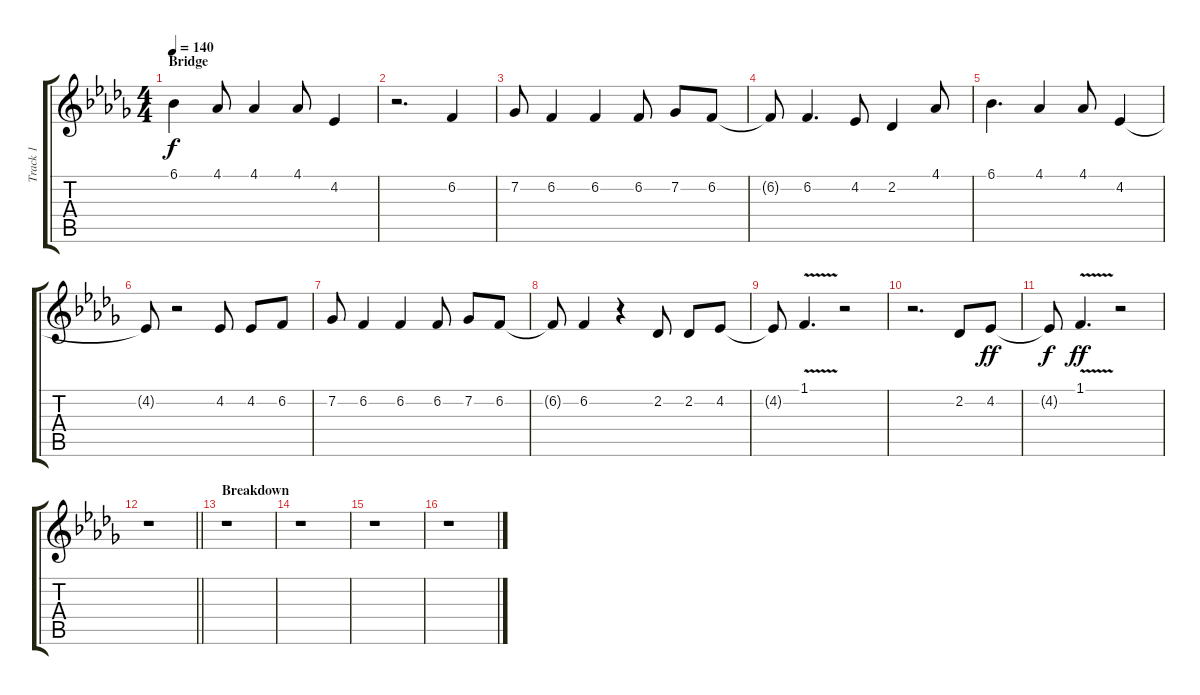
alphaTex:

\track ("Track 1" "Track 1") {instrument acousticgrandpiano}
\staff {score tabs}
\tuning (E4 B3 G3 D3 A2 E2) {hide}
\ts (4 4)
\section ("" "Bridge")
\tempo 140
\clef g2
\ks db
6.1.4{dy f} 4.1.8 4.1.4 4.1.8 4.2.4 |
r.2{d} 6.2.4 |
7.2.8 6.2.4 6.2.4 6.2.8 7.2.8 6.2.8 |
6.2{t}.8 6.2.4{d} 4.2.8 2.2.4 4.1.8 |
6.1.4{d} 4.1.4 4.1.8 4.2.4 |
4.2{t}.8 r.2 4.2.8 4.2.8 6.2.8 |
7.2.8 6.2.4 6.2.4 6.2.8 7.2.8 6.2.8 |
6.2{t}.8 6.2.4 r.4 2.2.8 2.2.8 4.2.8 |
4.2{t}.8 1.1{v}.4{d} r.2 |
r.2{d} 2.2.8 4.2.8{dy ff} |
4.2{t}.8{dy f} 1.1{v}.4{d dy ff} r.2 |
\barLineRight lightlight
r.1 |
\section ("" "Breakdown")
r.1 |
r.1 |
r.1 |
r.1
